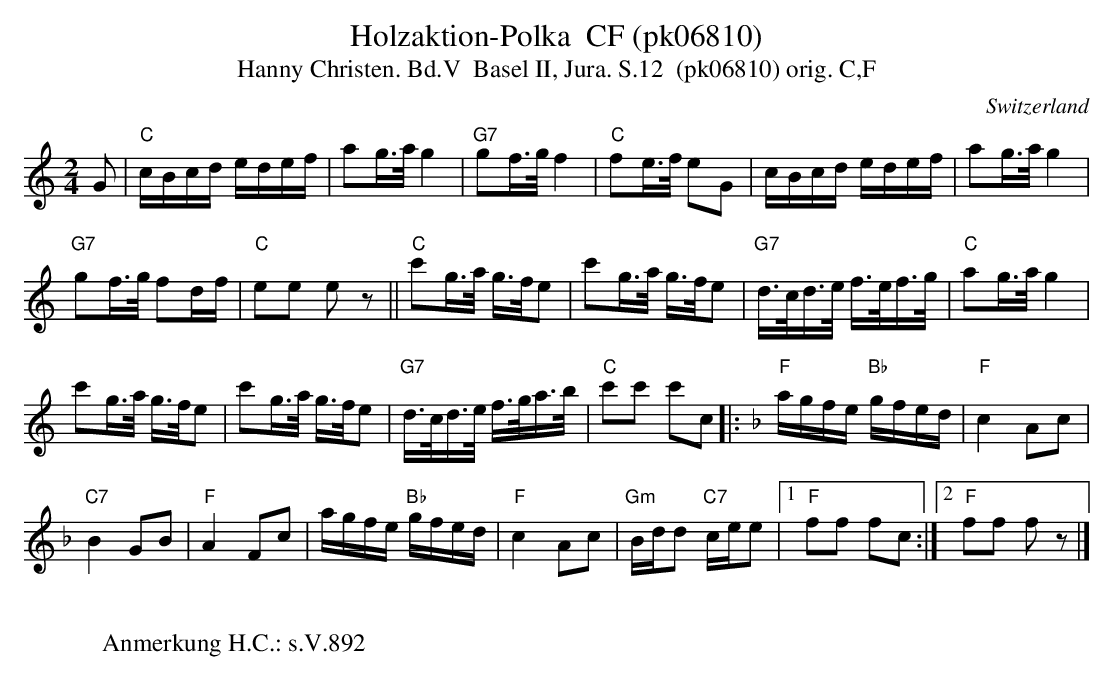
X:1
T:Holzaktion-Polka  CF (pk06810)
T:Hanny Christen. Bd.V  Basel II, Jura. S.12  (pk06810) orig. C,F
M:2/4
L:1/16
O:Switzerland
K:C major
G2 | "C"cBcd edef | a2g>a g4 | "G7"g2f>g f4 | "C"f2e>f e2G2 | cBcd edef | a2g>a g4 |
"G7"g2f>g f2df | "C"e2e2 e2z2 || "C"c'2g>a g>fe2 | c'2g>a  g>fe2 | "G7"d>cd>e  f>ef>g | "C"a2g>ag4 |
c'2g>a g>fe2 | c'2g>a g>fe2 | "G7"d>cd>e f>ga>b | "C"c'2c'2 c'2c2 |: [K:F] "F"agfe "Bb"gfed | "F"c4A2c2 |
"C7"B4G2B2 | "F"A4F2c2 | agfe "Bb"gfed | "F"c4A2c2 | "Gm"Bdd2 "C7"cee2 |1 "F"f2f2 f2c2  :|2 "F"f2f2 f2z2 |]
W:
W:Anmerkung H.C.: s.V.892
